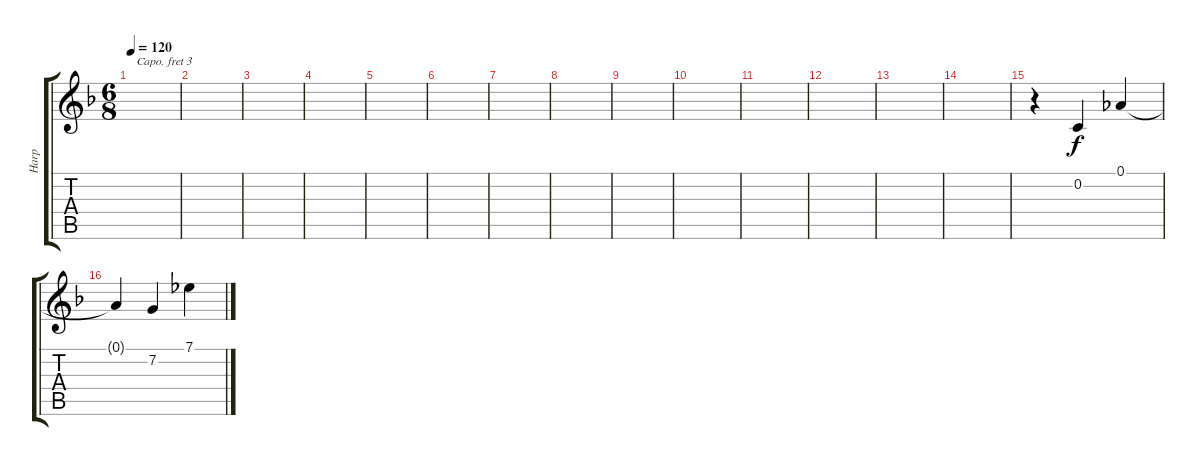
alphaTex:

\track ("Harp" "Harp") {instrument orchestralharp}
\staff {score tabs}
\capo 3
\tuning (F4 A3 G3 D3 A2 D2) {hide}
\ts (6 8)
\tempo 120
\clef g2
\ks dminor
|
|
|
|
|
|
|
|
|
|
|
|
|
|
r.4 0.2.4 0.1.4 |
0.1{t}.4 7.2.4 7.1.4
